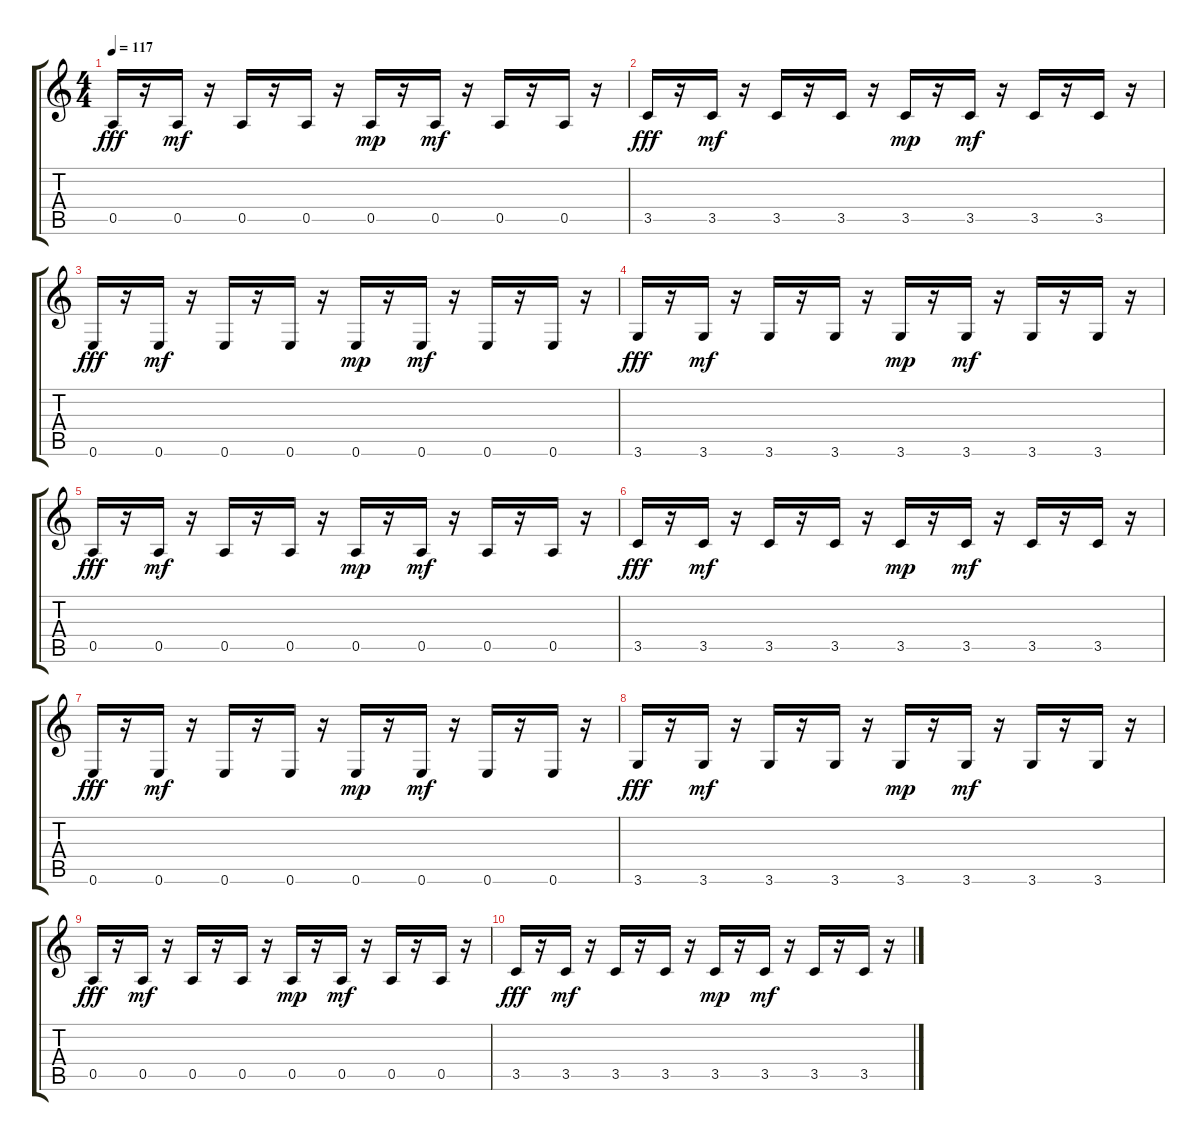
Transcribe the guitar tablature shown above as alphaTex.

\track "" {instrument synthbass1}
\staff {score tabs}
\tuning (E4 B3 G3 D3 A2 E2) {hide}
\ts (4 4)
\tempo 117
\clef g2
\ks c
0.5.16{dy fff} r.16 0.5.16{dy mf} r.16 0.5.16 r.16 0.5.16 r.16 0.5.16{dy mp} r.16 0.5.16{dy mf} r.16 0.5.16 r.16 0.5.16 r.16 |
3.5.16{dy fff} r.16 3.5.16{dy mf} r.16 3.5.16 r.16 3.5.16 r.16 3.5.16{dy mp} r.16 3.5.16{dy mf} r.16 3.5.16 r.16 3.5.16 r.16 |
0.6.16{dy fff} r.16 0.6.16{dy mf} r.16 0.6.16 r.16 0.6.16 r.16 0.6.16{dy mp} r.16 0.6.16{dy mf} r.16 0.6.16 r.16 0.6.16 r.16 |
3.6.16{dy fff} r.16 3.6.16{dy mf} r.16 3.6.16 r.16 3.6.16 r.16 3.6.16{dy mp} r.16 3.6.16{dy mf} r.16 3.6.16 r.16 3.6.16 r.16 |
0.5.16{dy fff} r.16 0.5.16{dy mf} r.16 0.5.16 r.16 0.5.16 r.16 0.5.16{dy mp} r.16 0.5.16{dy mf} r.16 0.5.16 r.16 0.5.16 r.16 |
3.5.16{dy fff} r.16 3.5.16{dy mf} r.16 3.5.16 r.16 3.5.16 r.16 3.5.16{dy mp} r.16 3.5.16{dy mf} r.16 3.5.16 r.16 3.5.16 r.16 |
0.6.16{dy fff} r.16 0.6.16{dy mf} r.16 0.6.16 r.16 0.6.16 r.16 0.6.16{dy mp} r.16 0.6.16{dy mf} r.16 0.6.16 r.16 0.6.16 r.16 |
3.6.16{dy fff} r.16 3.6.16{dy mf} r.16 3.6.16 r.16 3.6.16 r.16 3.6.16{dy mp} r.16 3.6.16{dy mf} r.16 3.6.16 r.16 3.6.16 r.16 |
0.5.16{dy fff} r.16 0.5.16{dy mf} r.16 0.5.16 r.16 0.5.16 r.16 0.5.16{dy mp} r.16 0.5.16{dy mf} r.16 0.5.16 r.16 0.5.16 r.16 |
3.5.16{dy fff} r.16 3.5.16{dy mf} r.16 3.5.16 r.16 3.5.16 r.16 3.5.16{dy mp} r.16 3.5.16{dy mf} r.16 3.5.16 r.16 3.5.16 r.16
